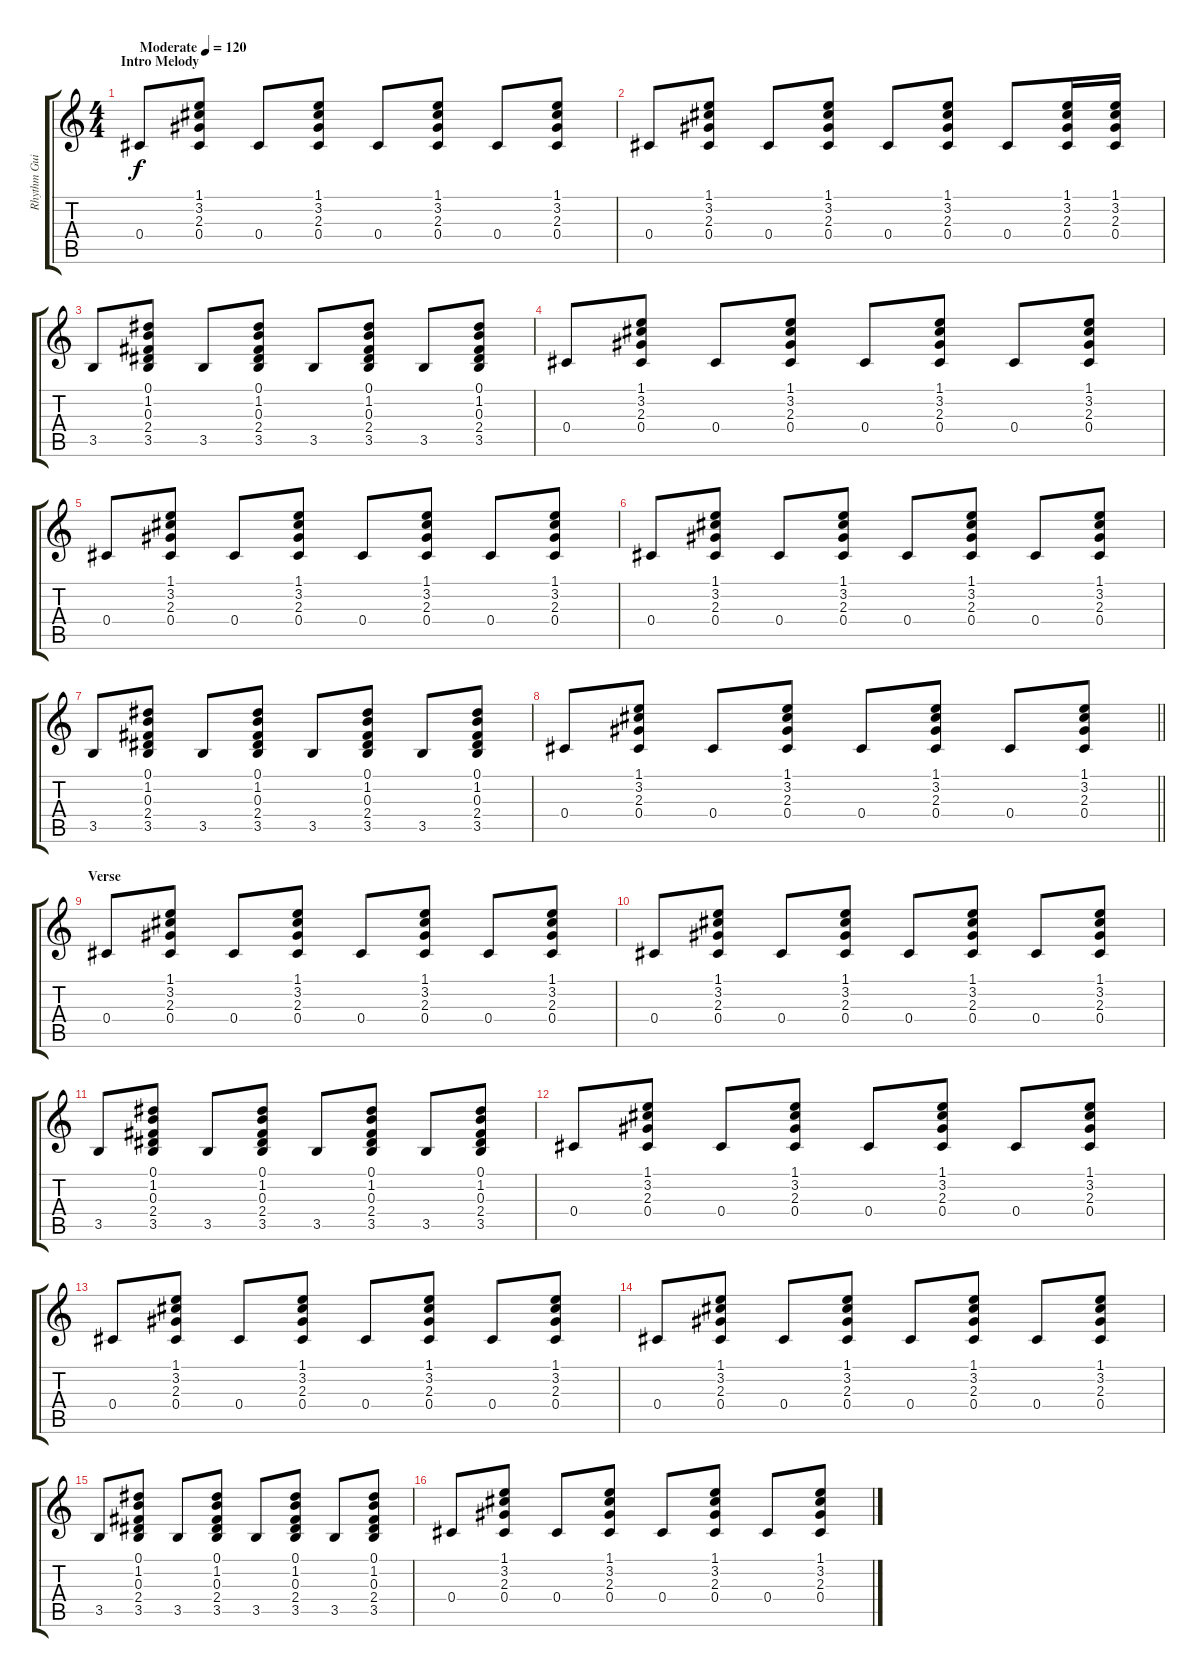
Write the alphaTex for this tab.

\track ("Rhythm Guitar" "Rhythm Gui") {instrument acousticguitarsteel}
\staff {score tabs}
\tuning (Eb4 Bb3 Gb3 Db3 Ab2 Db2) {hide}
\ts (4 4)
\section ("" "Intro Melody")
\tempo (120 "Moderate")
\clef g2
\ks c
0.4.8{dy f instrument acousticguitarsteel} (1.1 3.2 2.3 0.4).8 0.4.8 (1.1 3.2 2.3 0.4).8 0.4.8 (1.1 3.2 2.3 0.4).8 0.4.8 (1.1 3.2 2.3 0.4).8 |
0.4.8 (1.1 3.2 2.3 0.4).8 0.4.8 (1.1 3.2 2.3 0.4).8 0.4.8 (1.1 3.2 2.3 0.4).8 0.4.8 (1.1 3.2 2.3 0.4).16 (1.1 3.2 2.3 0.4).16 |
3.5.8 (0.1 1.2 0.3 2.4 3.5).8 3.5.8 (0.1 1.2 0.3 2.4 3.5).8 3.5.8 (0.1 1.2 0.3 2.4 3.5).8 3.5.8 (0.1 1.2 0.3 2.4 3.5).8 |
0.4.8 (1.1 3.2 2.3 0.4).8 0.4.8 (1.1 3.2 2.3 0.4).8 0.4.8 (1.1 3.2 2.3 0.4).8 0.4.8 (1.1 3.2 2.3 0.4).8 |
0.4.8 (1.1 3.2 2.3 0.4).8 0.4.8 (1.1 3.2 2.3 0.4).8 0.4.8 (1.1 3.2 2.3 0.4).8 0.4.8 (1.1 3.2 2.3 0.4).8 |
0.4.8 (1.1 3.2 2.3 0.4).8 0.4.8 (1.1 3.2 2.3 0.4).8 0.4.8 (1.1 3.2 2.3 0.4).8 0.4.8 (1.1 3.2 2.3 0.4).8 |
3.5.8 (0.1 1.2 0.3 2.4 3.5).8 3.5.8 (0.1 1.2 0.3 2.4 3.5).8 3.5.8 (0.1 1.2 0.3 2.4 3.5).8 3.5.8 (0.1 1.2 0.3 2.4 3.5).8 |
\barLineRight lightlight
0.4.8 (1.1 3.2 2.3 0.4).8 0.4.8 (1.1 3.2 2.3 0.4).8 0.4.8 (1.1 3.2 2.3 0.4).8 0.4.8 (1.1 3.2 2.3 0.4).8 |
\section ("" "Verse")
0.4.8 (1.1 3.2 2.3 0.4).8 0.4.8 (1.1 3.2 2.3 0.4).8 0.4.8 (1.1 3.2 2.3 0.4).8 0.4.8 (1.1 3.2 2.3 0.4).8 |
0.4.8 (1.1 3.2 2.3 0.4).8 0.4.8 (1.1 3.2 2.3 0.4).8 0.4.8 (1.1 3.2 2.3 0.4).8 0.4.8 (1.1 3.2 2.3 0.4).8 |
3.5.8 (0.1 1.2 0.3 2.4 3.5).8 3.5.8 (0.1 1.2 0.3 2.4 3.5).8 3.5.8 (0.1 1.2 0.3 2.4 3.5).8 3.5.8 (0.1 1.2 0.3 2.4 3.5).8 |
0.4.8 (1.1 3.2 2.3 0.4).8 0.4.8 (1.1 3.2 2.3 0.4).8 0.4.8 (1.1 3.2 2.3 0.4).8 0.4.8 (1.1 3.2 2.3 0.4).8 |
0.4.8 (1.1 3.2 2.3 0.4).8 0.4.8 (1.1 3.2 2.3 0.4).8 0.4.8 (1.1 3.2 2.3 0.4).8 0.4.8 (1.1 3.2 2.3 0.4).8 |
0.4.8 (1.1 3.2 2.3 0.4).8 0.4.8 (1.1 3.2 2.3 0.4).8 0.4.8 (1.1 3.2 2.3 0.4).8 0.4.8 (1.1 3.2 2.3 0.4).8 |
3.5.8 (0.1 1.2 0.3 2.4 3.5).8 3.5.8 (0.1 1.2 0.3 2.4 3.5).8 3.5.8 (0.1 1.2 0.3 2.4 3.5).8 3.5.8 (0.1 1.2 0.3 2.4 3.5).8 |
0.4.8 (1.1 3.2 2.3 0.4).8 0.4.8 (1.1 3.2 2.3 0.4).8 0.4.8 (1.1 3.2 2.3 0.4).8 0.4.8 (1.1 3.2 2.3 0.4).8
